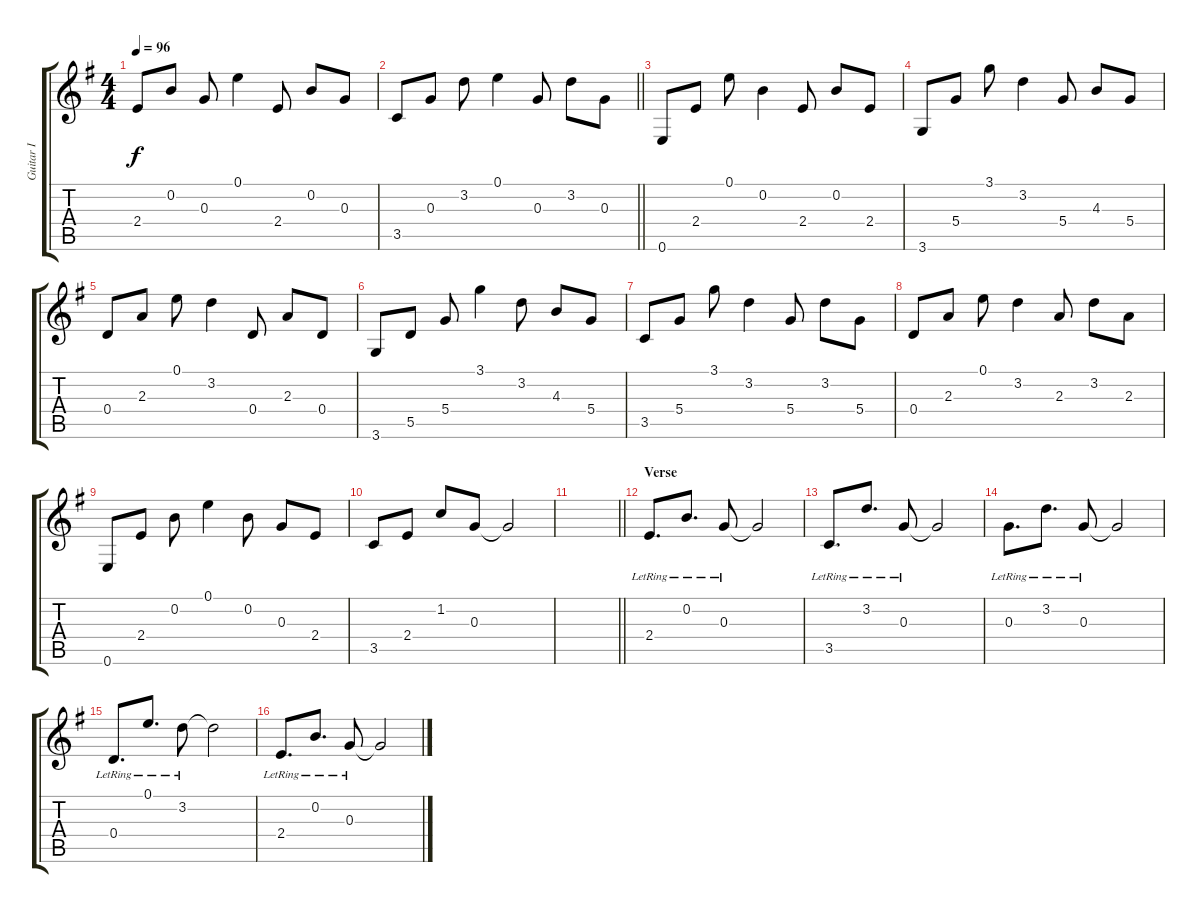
\track ("Guitar I" "Guitar I") {instrument electricguitarclean}
\staff {score tabs}
\tuning (E4 B3 G3 D3 A2 E2) {hide}
\ts (4 4)
\tempo 96
\clef g2
\ks g
2.4.8{dy f} 0.2.8 0.3.8 0.1.4 2.4.8 0.2.8 0.3.8 |
\barLineRight lightlight
3.5.8 0.3.8 3.2.8 0.1.4 0.3.8 3.2.8 0.3.8 |
\section ("" "")
0.6.8 2.4.8 0.1.8 0.2.4 2.4.8 0.2.8 2.4.8 |
3.6.8 5.4.8 3.1.8 3.2.4 5.4.8 4.3.8 5.4.8 |
0.4.8 2.3.8 0.1.8 3.2.4 0.4.8 2.3.8 0.4.8 |
3.6.8 5.5.8 5.4.8 3.1.4 3.2.8 4.3.8 5.4.8 |
3.5.8 5.4.8 3.1.8 3.2.4 5.4.8 3.2.8 5.4.8 |
0.4.8 2.3.8 0.1.8 3.2.4 2.3.8 3.2.8 2.3.8 |
0.6.8 2.4.8 0.2.8 0.1.4 0.2.8 0.3.8 2.4.8 |
3.5.8 2.4.8 1.2.8 0.3.8 0.3{t}.2 |
\barLineRight lightlight
|
\section ("" "Verse")
2.4{lr}.8{d} 0.2{lr}.8{d} 0.3{lr}.8 0.3{t}.2 |
3.5{lr}.8{d} 3.2{lr}.8{d} 0.3{lr}.8 0.3{t}.2 |
0.3{lr}.8{d} 3.2{lr}.8{d} 0.3{lr}.8 0.3{t}.2 |
0.4{lr}.8{d} 0.1{lr}.8{d} 3.2{lr}.8 3.2{t}.2 |
2.4{lr}.8{d} 0.2{lr}.8{d} 0.3{lr}.8 0.3{t}.2
